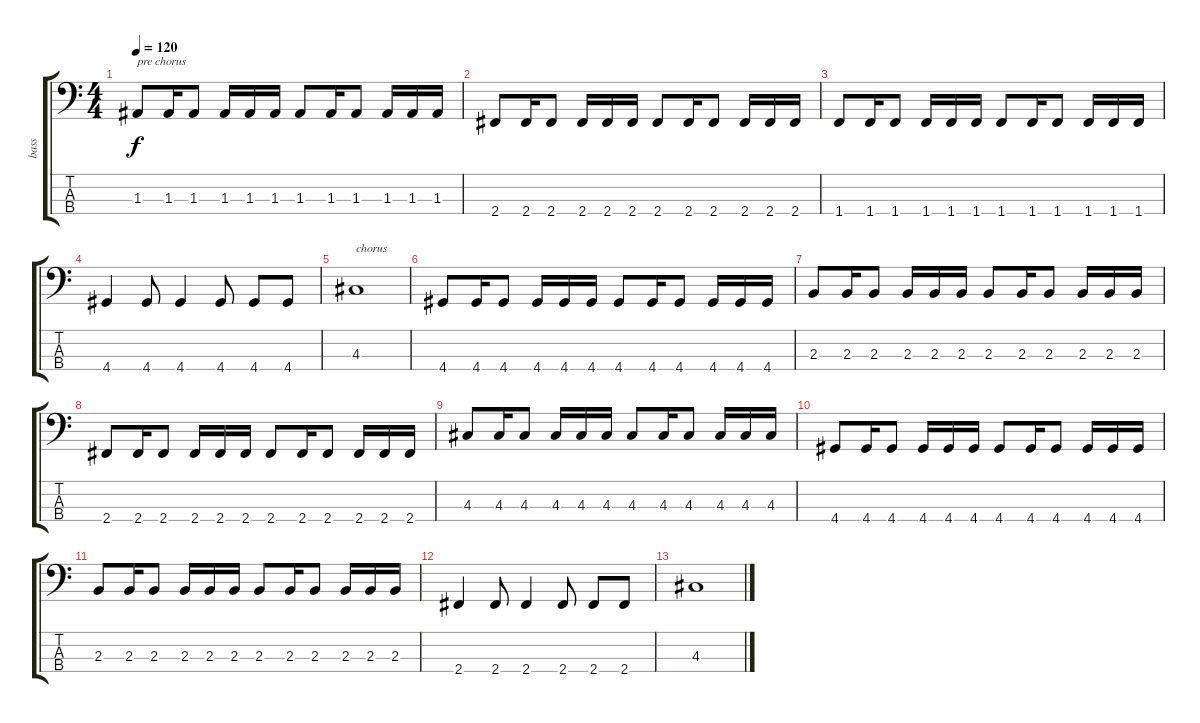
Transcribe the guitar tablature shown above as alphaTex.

\track ("bass" "bass") {instrument electricbasspick}
\staff {score tabs}
\tuning (G2 D2 A1 E1) {hide}
\ts (4 4)
\tempo 120
\clef f4
\ks c
1.3.8{txt "pre chorus" dy f} 1.3.16 1.3.8 1.3.16 1.3.16 1.3.16 1.3.8 1.3.16 1.3.8 1.3.16 1.3.16 1.3.16 |
2.4.8 2.4.16 2.4.8 2.4.16 2.4.16 2.4.16 2.4.8 2.4.16 2.4.8 2.4.16 2.4.16 2.4.16 |
1.4.8 1.4.16 1.4.8 1.4.16 1.4.16 1.4.16 1.4.8 1.4.16 1.4.8 1.4.16 1.4.16 1.4.16 |
4.4.4 4.4.8 4.4.4 4.4.8 4.4.8 4.4.8 |
4.3.1{txt "chorus"} |
4.4.8 4.4.16 4.4.8 4.4.16 4.4.16 4.4.16 4.4.8 4.4.16 4.4.8 4.4.16 4.4.16 4.4.16 |
2.3.8 2.3.16 2.3.8 2.3.16 2.3.16 2.3.16 2.3.8 2.3.16 2.3.8 2.3.16 2.3.16 2.3.16 |
2.4.8 2.4.16 2.4.8 2.4.16 2.4.16 2.4.16 2.4.8 2.4.16 2.4.8 2.4.16 2.4.16 2.4.16 |
4.3.8 4.3.16 4.3.8 4.3.16 4.3.16 4.3.16 4.3.8 4.3.16 4.3.8 4.3.16 4.3.16 4.3.16 |
4.4.8 4.4.16 4.4.8 4.4.16 4.4.16 4.4.16 4.4.8 4.4.16 4.4.8 4.4.16 4.4.16 4.4.16 |
2.3.8 2.3.16 2.3.8 2.3.16 2.3.16 2.3.16 2.3.8 2.3.16 2.3.8 2.3.16 2.3.16 2.3.16 |
2.4.4 2.4.8 2.4.4 2.4.8 2.4.8 2.4.8 |
4.3.1
